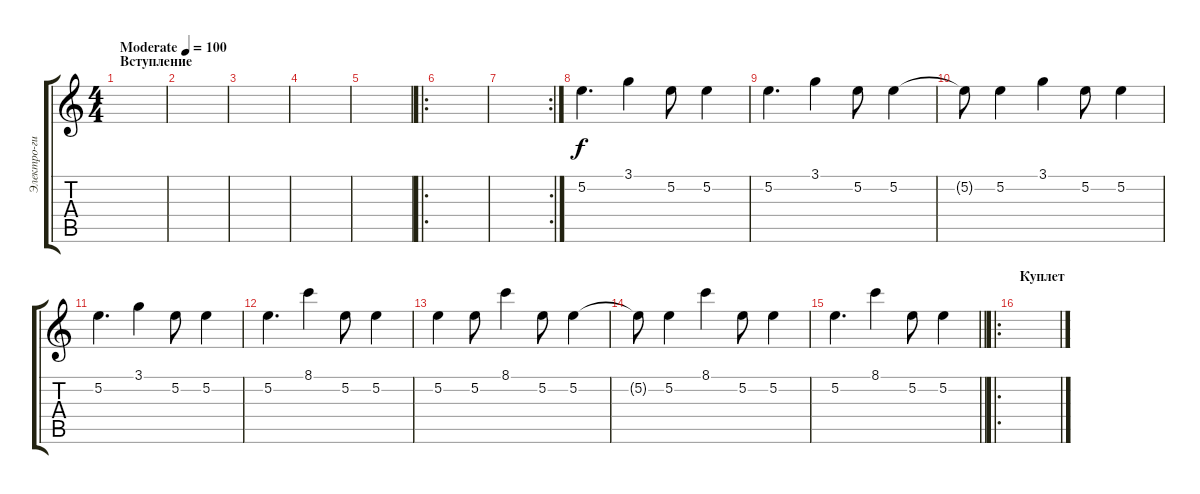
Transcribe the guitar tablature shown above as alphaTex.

\track ("Электро-гитара" "Электро-ги") {instrument electricguitarjazz}
\staff {score tabs}
\tuning (E4 B3 G3 D3 A2 E2) {hide}
\ts (4 4)
\section ("" "Вступление")
\tempo (100 "Moderate")
\clef g2
\ks c
|
|
|
|
|
\ro
|
\rc 2
|
5.2.4{d} 3.1.4 5.2.8 5.2.4 |
5.2.4{d} 3.1.4 5.2.8 5.2.4 |
5.2{t}.8 5.2.4 3.1.4 5.2.8 5.2.4 |
5.2.4{d} 3.1.4 5.2.8 5.2.4 |
5.2.4{d} 8.1.4 5.2.8 5.2.4 |
5.2.4 5.2.8 8.1.4 5.2.8 5.2.4 |
5.2{t}.8 5.2.4 8.1.4 5.2.8 5.2.4 |
\barLineRight lightlight
5.2.4{d} 8.1.4 5.2.8 5.2.4 |
\ro
\section ("" "Куплет")
